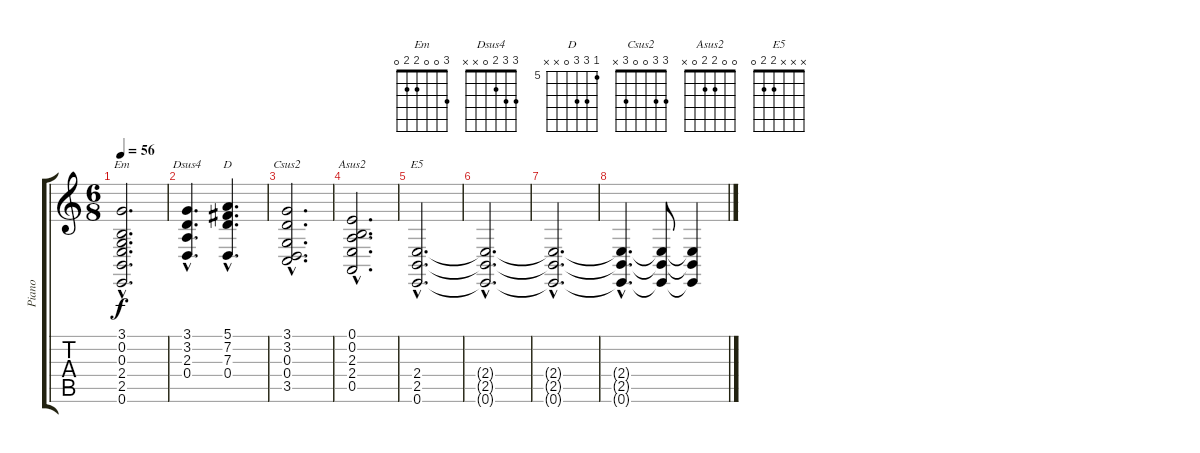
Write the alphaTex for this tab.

\track ("Piano" "Piano") {instrument electricgrandpiano}
\staff {score tabs}
\tuning (E4 B3 G3 D3 A2 E2) {hide}
\chord ("Em" 3 0 0 2 2 0)
\chord ("Dsus4" 3 3 2 0 x x)
\chord ("D" 5 7 7 0 x x) {firstfret 5}
\chord ("Csus2" 3 3 0 0 3 x)
\chord ("Asus2" 0 0 2 2 0 x)
\chord ("E5" x x x 2 2 0)
\ts (6 8)
\tempo 56
\clef g2
\ks c
(3.1{hac} 0.2{hac} 0.3{hac} 2.4{hac} 2.5{hac} 0.6{hac}).2{d ch "Em" dy f} |
(3.1{hac} 3.2{hac} 2.3{hac} 0.4{hac}).4{d ch "Dsus4"} (5.1{hac} 7.2{hac} 7.3{hac} 0.4{hac}).4{d ch "D"} |
(3.1{hac} 3.2{hac} 0.3{hac} 0.4{hac} 3.5{hac}).2{d ch "Csus2"} |
(0.1{hac} 0.2{hac} 2.3{hac} 2.4{hac} 0.5{hac}).2{d ch "Asus2"} |
(2.4{hac} 2.5{hac} 0.6{hac}).2{d ch "E5"} |
(2.4{hac t} 2.5{hac t} 0.6{hac t}).2{d} |
(2.4{hac t} 2.5{hac t} 0.6{hac t}).2{d} |
(2.4{hac t} 2.5{hac t} 0.6{hac t}).4{d} (2.4{t} 2.5{t} 0.6{t}).8 (2.4{t} 2.5{t} 0.6{t}).4
